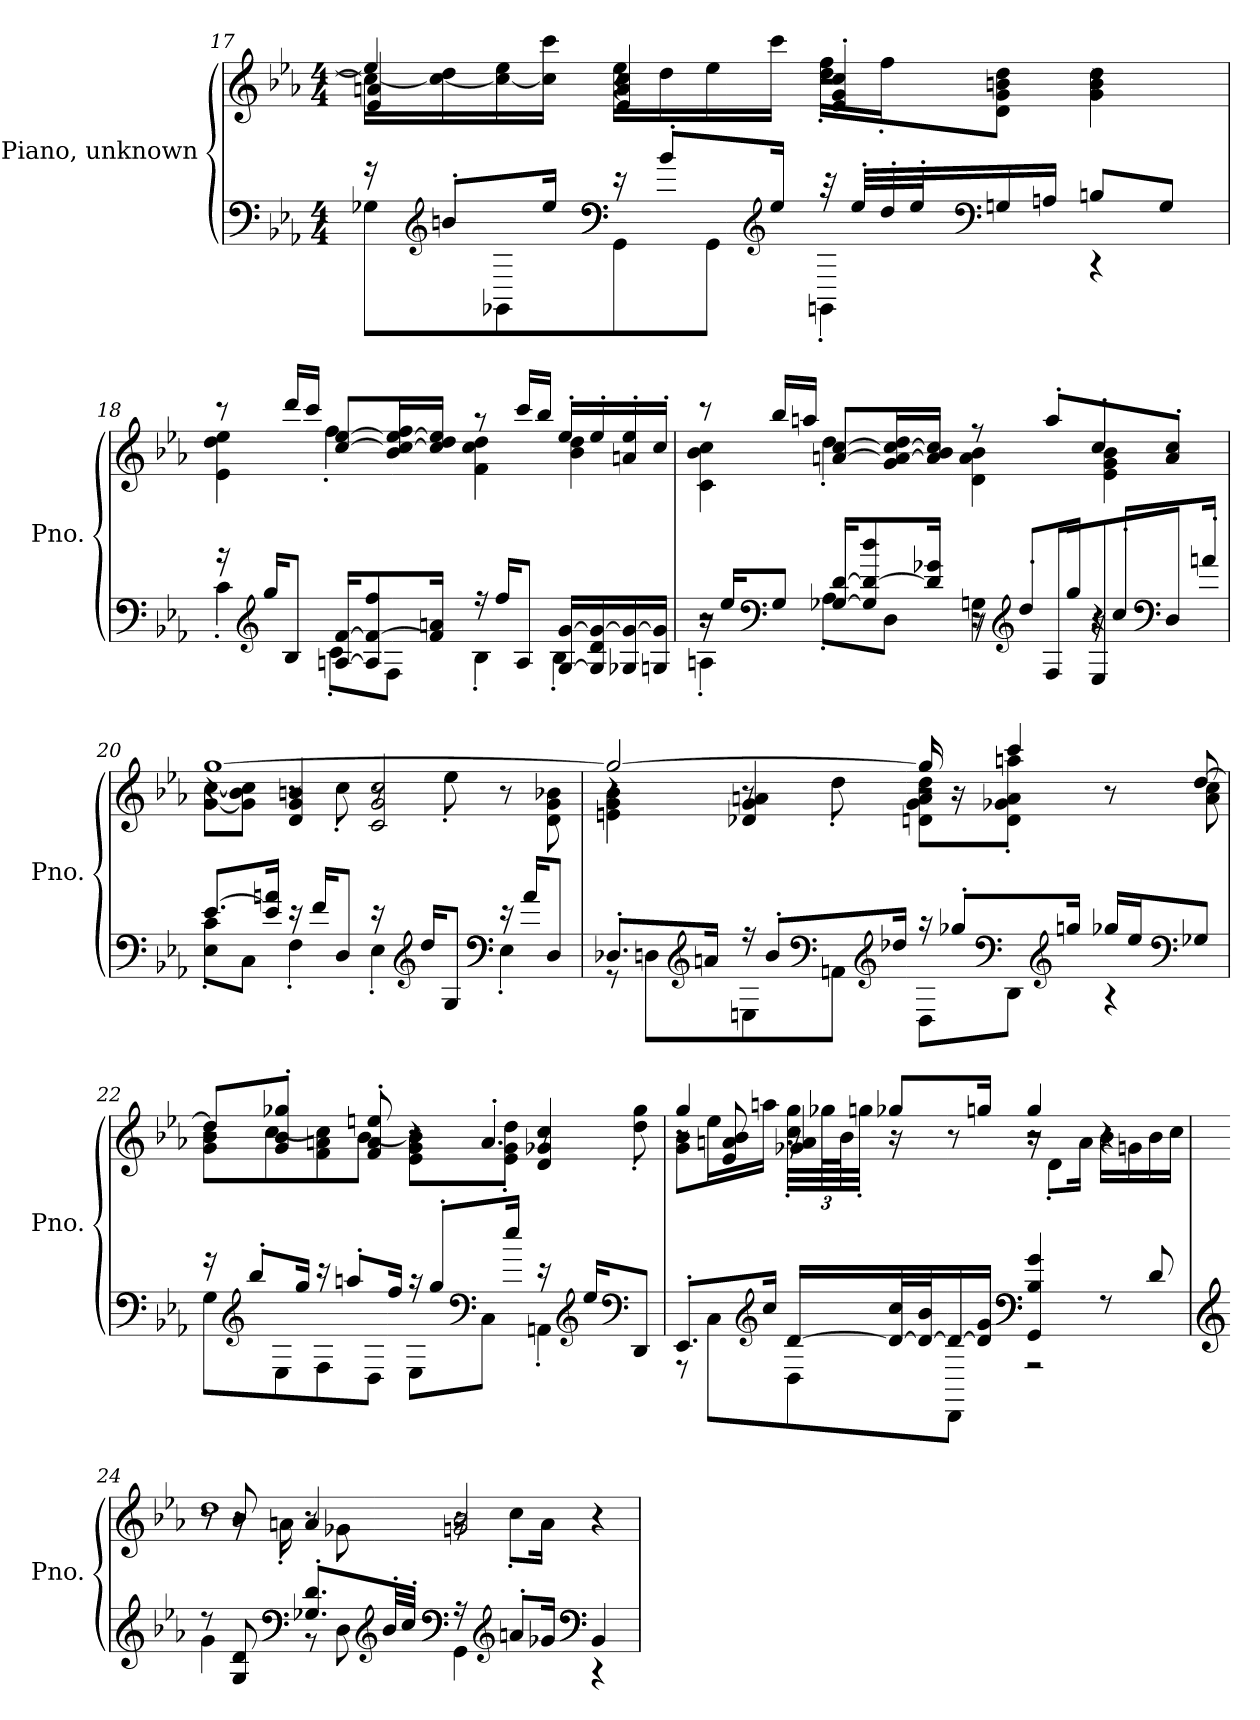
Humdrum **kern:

**kern	**kern
*part1	*part1
*staff2	*staff1
*I"Piano, unknown	*
*I'Pno.	*
!!LO:LB:g=z
*clefF4	*clefG2
*k[b-e-a-]	*k[b-e-a-]
*M4/4	*M4/4
=17	=17
*^	*^
*	*	*	*^
16r	8G-X\L	4ee-/]	16cc\LL_	4e-/ 4an/
*clefG2	*	*	*	*
8bn'/L	.	.	16cc\_ 16dd\	.
.	8GG-X\	.	16cc\_ 16ee-\	.
16ee-/Jk	.	.	16cc\] 16ccc\JJ	.
*clefF4	*	*	*	*
16r	8GG-\	4r	16ee-\LL	4e-/ 4a/ 4cc/
8b'/L	.	.	16dd\	.
.	8GG-\J	.	16ee-\	.
*clefG2	*	*	*	*
16ee-/Jk	.	.	16ccc\JJ	.
32r	4GGn'\	2r	16dd\' 16ff\'LL	4e-/' 4g/' 4cc/'
32ee-'/LLL	.	.	.	.
32dd'/	.	.	16ff'\J	.
32ee-'/J	.	.	.	.
*clefF4	*	*	*	*
16Gn/	.	.	8d\ 8g\ 8bn\ 8dd\J	.
16An/JJ	.	.	.	.
8Bn/L	4r	.	4g\ 4b\ 4dd\	4r
8G/J	.	.	.	.
*	*	*	*v	*v
!!LO:LB:g=z
=18	=18	=18	=18
16r	4c'\	8r	4e-\ 4dd\ 4ee-\
*clefG2	*	*	*
16gg/KL	.	.	.
8B-/J	.	16ddd/LL	.
.	.	16ccc/JJ	.
[16An/ [16f/KL	8c'\L	[8cc/ [8ee-/L	4ff'\
8A/] 8f/_ 8ff/	.	.	.
.	8F\J	16b-/ 16cc/_ 16ee-/_ 16ff/L	.
16f/] 16an/Jk	.	16cc/] 16dd/ 16ee-/]JJ	.
16r	4B-'\	8r	4f\ 4cc\ 4dd\
16ff/KL	.	.	.
8A/J	.	16ccc/LL	.
.	.	16bb-/JJ	.
[16G/ [16g/LL	4B-'\	16ee-'/LL	4b-\ 4dd\
16G/] 16d/ 16g/_	.	16ee-'/	.
16G-X/ 16g/_	.	16an/' 16ee-/'	.
16Gn/ 16g/]JJ	.	16cc'/JJ	.
!!LO:LB:g=z	!!
=19	=19	=19	=19
*	*^	*	*
16r	4An'\	2r	8r	4c\ 4b-\ 4cc\
16ee-/KL	.	.	.	.
*clefF4	*	*	*	*
8G/J	.	.	16bb-/LL	.
.	.	.	16aan/JJ	.
[16G-X/ [16d/KL	8A'\L	.	[8an/ [8cc/L	4dd'\
8G-/] 8d/_ 8dd/	.	.	.	.
.	8D\J	.	16g/ 16a/_ 16cc/_ 16dd/L	.
16d/] 16g-X/Jk	.	.	16a/] 16b-/ 16cc/]JJ	.
16r	4Gn\	8r	8r	4d\ 4a\ 4b-\
*clefG2	*	*	*	*
8dd'/L	.	.	.	.
.	.	8F/L	8aa'/L	.
16gg/Jk	.	.	.	.
16r	4r	8E-/	8cc'/	4e-\ 4g\ 4b-\
8cc'/L	.	.	.	.
*clefF4	*	*	*	*
.	.	8D/J	8a/' 8cc/'J	.
16an'/Jk	.	.	.	.
*	*v	*v	*	*
=20	=20	=20	=20
*	*	*	*^
[8.e-/L	8E-\' 8c\'L	[1gg	[8g\ [8cc\L	4r
.	8C\J	.	8g\] 8b-\ 8cc\]J	.
16e-/] 16an/Jk	.	.	.	.
16r	4F'\	.	8r	4d/ 4g/ 4bn/
16f/KL	.	.	.	.
8D/J	.	.	8cc'\	.
16r	4E-'\	.	8r	2c/ 2g/ 2cc/
*clefG2	*	*	*	*
16dd/KL	.	.	.	.
8G/J	.	.	8ee-'\	.
*clefF4	*	*	*	*
16r	4E-'\	.	8r	.
16a/KL	.	.	.	.
8D/J	.	.	8d\ 8g\ 8b-X\	.
!!LO:LB:g=z	!!	!!
=21	=21	=21	=21	=21
8.D-X'/L	8r	2gg/_	4en\ 4g\ 4b-\	4r
.	8Dn\L	.	.	.
*clefG2	*	*	*	*
16an/Jk	.	.	.	.
16r	8En\	.	8r	4d-X/ 4g/ 4an/
8b-'/L	.	.	.	.
*clefF4	*	*	*	*
.	8AAn\J	.	8dd'\	.
*clefG2	*	*	*	*
16dd-X/Jk	.	.	.	.
16r	8D\L	16gg/]	8dn\ 8g\ 8a\ 8dd\L	2r
8gg-X'/L	.	16r	.	.
*clefF4	*	*	*	*
.	8DD\J	4ccc/	8d\' 8g-X\' 8a\' 8aan\'J	.
*clefG2	*	*	*	*
16ggn/Jk	.	.	.	.
16gg-X/LL	4r	.	8r	.
16ee-/J	.	.	.	.
*clefF4	*	*	*	*
8G-X/J	.	[8dd/	8a\ 8cc\	.
!!LO:PB:g=z	!!	!!
=22	=22	=22	=22	=22
16r	8G\L	8dd/L]	8g\ 8b-\L	2r
*clefG2	*	*	*	*
8bb-'/L	.	.	.	.
.	8E-\	8g/' 8b-/' 8gg-X/'J	[8cc\	.
16gg/Jk	.	.	.	.
16r	8F\	8r	8f\ 8an\ 8cc\]	.
8aan'/L	.	.	.	.
.	8D\J	8f/' 8a/' 8een/'	[8b-\J	.
16ff/Jk	.	.	.	.
16r	8E-\L	8r	8e-\ 8g\ 8b-\]L	4r
8gg'/L	.	.	.	.
*clefF4	*	*	*	*
.	8C\J	4.a'/	8e-\' 8g\' 8dd\'J	.
16ee-/Jk	.	.	.	.
16r	4AAn'\	.	8r	4d/ 4g-X/ 4cc/
*clefG2	*	*	*	*
16ee-/KL	.	.	.	.
*clefF4	*	*	*	*
8DD/J	.	.	8dd\' 8gg-\'	.
!!LO:LB:g=z	!!	!!
=23	=23	=23	=23	=23
8.EE-'/L	8r	4gg/	8g\ 8b-\L	8r
.	8C\L	.	16ee-\L	8e-/ 8an/ 8b-/
*clefG2	*	*	*	*
16cc/Jk	.	.	16aan\JJ	.
*	*	*	*Xbrackettup	*
[16d/LL	8D\	16r	48cc\' 48gg\'LLL	4g-X/ 4a/
.	.	.	96gg-X\L	.
.	.	.	96b-\J	.
.	.	.	48ggn'\JJJ	.
32d/_ 32cc/L	.	8gg-X/L	16r	.
32d/_ 32b-/J	.	.	.	.
16d/_	8DD\J	.	8r	.
16d/] 16g/JJ	.	16ggn/Jk	.	.
*clefF4	*	*	*	*
4GG/ 4B-/ 4g/	2r	4gg/	16r	2r
.	.	.	8d'\L	.
.	.	.	16a\Jk	.
8r	.	4r	16b-\LL	.
.	.	.	16gn\	.
8d/	.	.	16b-\	.
.	.	.	16cc\JJ	.
!!LO:LB:g=z	!!	!!
=24	=24	=24	=24	=24
*clefG2	*	*	*	*
8r	4g\	1dd	8r	8r
8G/ 8d/	.	.	16r	8b-/
.	.	.	16an'\	.
*clefF4	*	*	*	*
8.G-X/' 8.d/'L	8r	.	8r	4a/
.	8D\	.	8g-X\	.
*clefG2	*	*	*	*
32b-'/LL	.	.	.	.
32cc'/JJJ	.	.	.	.
*clefF4	*	*	*	*
16r	4GG\	.	16r	2gn/ 2b-/
*clefG2	*	*	*	*
8an'/L	.	.	8cc'\L	.
16g-X/Jk	.	.	16a\Jk	.
*clefF4	*	*	*	*
4BB-/	4r	.	4r	.
*v	*v	*	*	*
*	*v	*v	*v
=	=
*-	*-
